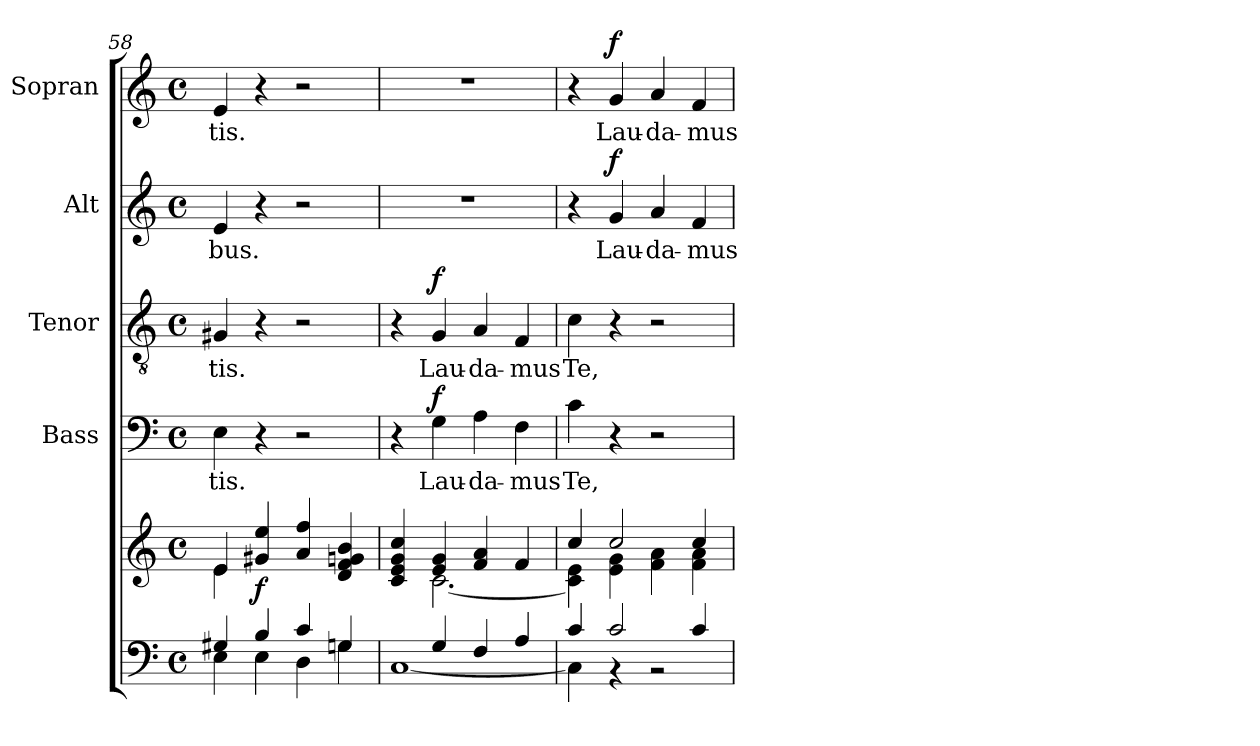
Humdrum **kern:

**kern	**kern	**dynam	**kern	**text	**dynam	**kern	**text	**dynam	**kern	**text	**dynam	**kern	**text	**dynam
*part5	*part5	*part5	*part4	*part4	*part4	*part3	*part3	*part3	*part2	*part2	*part2	*part1	*part1	*part1
*staff6	*staff5	*staff5/6	*staff4	*staff4	*staff4	*staff3	*staff3	*staff3	*staff2	*staff2	*staff2	*staff1	*staff1	*staff1
*	*	*	*I"Bass	*	*	*I"Tenor	*	*	*I"Alt	*	*	*I"Sopran	*	*
*	*	*	*I'B.	*	*	*I'T.	*	*	*I'A.	*	*	*I'S.	*	*
*clefF4	*clefG2	*	*clefF4	*	*	*clefGv2	*	*	*clefG2	*	*	*clefG2	*	*
*k[]	*k[]	*	*k[]	*	*	*k[]	*	*	*k[]	*	*	*k[]	*	*
*C:	*C:	*	*C:	*	*	*C:	*	*	*C:	*	*	*C:	*	*
*M4/4	*M4/4	*	*M4/4	*	*	*M4/4	*	*	*M4/4	*	*	*M4/4	*	*
*met(c)	*met(c)	*	*met(c)	*	*	*met(c)	*	*	*met(c)	*	*	*met(c)	*	*
=58	=58	=58	=58	=58	=58	=58	=58	=58	=58	=58	=58	=58	=58	=58
*^	*^	*	*	*	*	*	*	*	*	*	*	*	*	*
!	!	!	!	!	!	!LO:LY:b	!	!	!LO:LY:b	!	!	!LO:LY:b	!	!	!LO:LY:b	!
4G#X/	4E\	4e/	4e\	.	4E\	-tis.	.	4G#X/	-tis.	.	4e/	-bus.	.	4e/	-tis.	.
!	!	!	!	!LO:DY:b	!	!	!	!	!	!	!	!	!	!	!	!
4B/	4E\	4g#X/ 4ee/	2.ryy	f	4r	.	.	4r	.	.	4r	.	.	4r	.	.
4c/	4D\	4a/ 4ff/	.	.	2r	.	.	2r	.	.	2r	.	.	2r	.	.
4Gn/	4G\	4d/ 4f/ 4gn/ 4b/	.	.	.	.	.	.	.	.	.	.	.	.	.	.
=59	=59	=59	=59	=59	=59	=59	=59	=59	=59	=59	=59	=59	=59	=59	=59	=59
4ryy	[<1C	4c/ 4e/ 4g/ 4cc/	4ryy	.	4r	.	.	4r	.	.	1r	.	.	1r	.	.
!	!	!	!	!	!	!LO:LY:b	!LO:DY:a	!	!LO:LY:b	!LO:DY:a	!	!	!	!	!	!
4G/	.	4e/ 4g/	[<2.c\	.	4G\	Lau-	f	4G/	Lau-	f	.	.	.	.	.	.
!	!	!	!	!	!	!LO:LY:b	!	!	!LO:LY:b	!	!	!	!	!	!	!
4F/	.	4f/ 4a/	.	.	4A\	-da-	.	4A/	-da-	.	.	.	.	.	.	.
!	!	!	!	!	!	!LO:LY:b	!	!	!LO:LY:b	!	!	!	!	!	!	!
4A/	.	4f/	.	.	4F\	-mus	.	4F/	-mus	.	.	.	.	.	.	.
=60	=60	=60	=60	=60	=60	=60	=60	=60	=60	=60	=60	=60	=60	=60	=60	=60
!	!	!	!	!	!	!LO:LY:b	!	!	!LO:LY:b	!	!	!	!	!	!	!
4c/	4C\]	4cc/	4c\] 4e\	.	4c\	Te,	.	4c\	Te,	.	4r	.	.	4r	.	.
!	!	!	!	!	!	!	!	!	!	!	!	!LO:LY:b	!LO:DY:a	!	!LO:LY:b	!LO:DY:a
2c/	4rBB	2cc/	4e\ 4g\	.	4r	.	.	4r	.	.	4g/	Lau-	f	4g/	Lau-	f
!	!	!	!	!	!	!	!	!	!	!	!	!LO:LY:b	!	!	!LO:LY:b	!
.	2rBB	.	4f\ 4a\	.	2r	.	.	2r	.	.	4a/	-da-	.	4a/	-da-	.
!	!	!	!	!	!	!	!	!	!	!	!	!LO:LY:b	!	!	!LO:LY:b	!
4c/	.	4cc/	4f\ 4a\	.	.	.	.	.	.	.	4f/	-mus	.	4f/	-mus	.
*v	*v	*	*	*	*	*	*	*	*	*	*	*	*	*	*	*
*	*v	*v	*	*	*	*	*	*	*	*	*	*	*	*	*
=	=	=	=	=	=	=	=	=	=	=	=	=	=	=
*-	*-	*-	*-	*-	*-	*-	*-	*-	*-	*-	*-	*-	*-	*-
